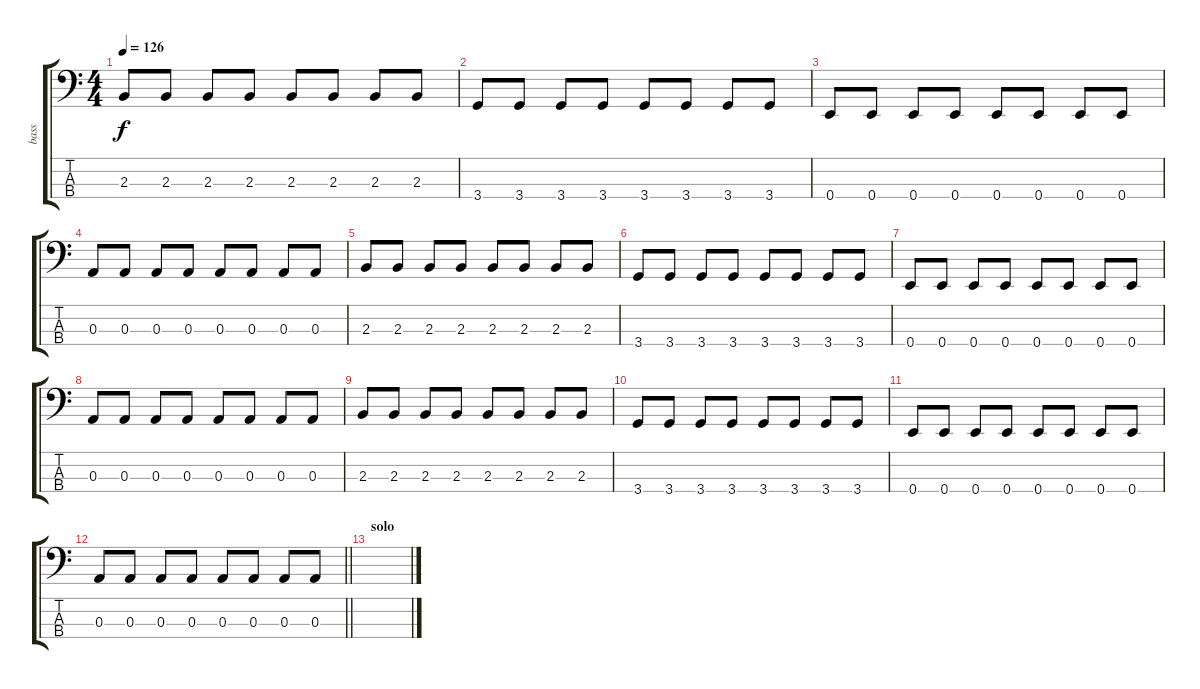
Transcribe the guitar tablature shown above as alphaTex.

\track ("bass" "bass") {instrument fretlessbass}
\staff {score tabs}
\tuning (G2 D2 A1 E1) {hide}
\ts (4 4)
\tempo 126
\clef f4
\ks c
2.3.8{dy f} 2.3.8 2.3.8 2.3.8 2.3.8 2.3.8 2.3.8 2.3.8 |
3.4.8 3.4.8 3.4.8 3.4.8 3.4.8 3.4.8 3.4.8 3.4.8 |
0.4.8 0.4.8 0.4.8 0.4.8 0.4.8 0.4.8 0.4.8 0.4.8 |
0.3.8 0.3.8 0.3.8 0.3.8 0.3.8 0.3.8 0.3.8 0.3.8 |
2.3.8 2.3.8 2.3.8 2.3.8 2.3.8 2.3.8 2.3.8 2.3.8 |
3.4.8 3.4.8 3.4.8 3.4.8 3.4.8 3.4.8 3.4.8 3.4.8 |
0.4.8 0.4.8 0.4.8 0.4.8 0.4.8 0.4.8 0.4.8 0.4.8 |
0.3.8 0.3.8 0.3.8 0.3.8 0.3.8 0.3.8 0.3.8 0.3.8 |
2.3.8 2.3.8 2.3.8 2.3.8 2.3.8 2.3.8 2.3.8 2.3.8 |
3.4.8 3.4.8 3.4.8 3.4.8 3.4.8 3.4.8 3.4.8 3.4.8 |
0.4.8 0.4.8 0.4.8 0.4.8 0.4.8 0.4.8 0.4.8 0.4.8 |
\barLineRight lightlight
0.3.8 0.3.8 0.3.8 0.3.8 0.3.8 0.3.8 0.3.8 0.3.8 |
\section ("" "solo")
